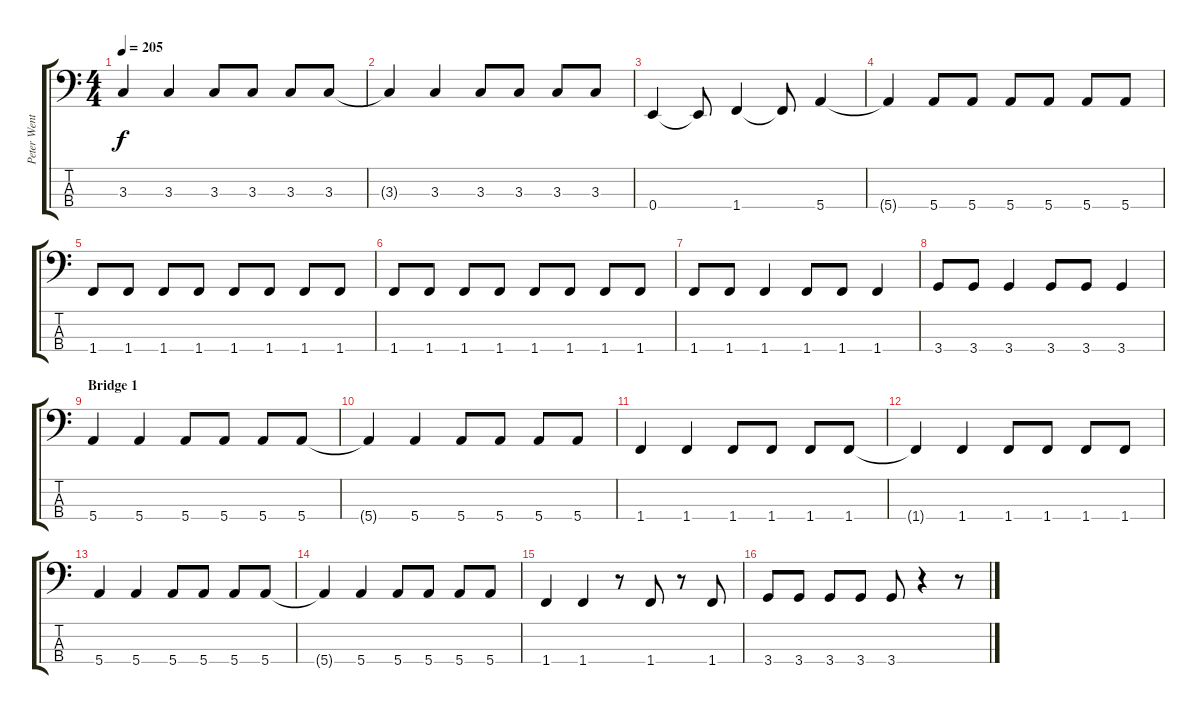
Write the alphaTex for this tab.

\track ("Peter Wentz (Bass)" "Peter Went") {instrument electricbasspick}
\staff {score tabs}
\tuning (G2 D2 A1 E1) {hide}
\ts (4 4)
\tempo 205
\clef f4
\ks c
3.3.4{dy f} 3.3.4 3.3.8 3.3.8 3.3.8 3.3.8 |
3.3{t}.4 3.3.4 3.3.8 3.3.8 3.3.8 3.3.8 |
0.4.4 0.4{t}.8 1.4.4 1.4{t}.8 5.4.4 |
5.4{t}.4 5.4.8 5.4.8 5.4.8 5.4.8 5.4.8 5.4.8 |
1.4.8 1.4.8 1.4.8 1.4.8 1.4.8 1.4.8 1.4.8 1.4.8 |
1.4.8 1.4.8 1.4.8 1.4.8 1.4.8 1.4.8 1.4.8 1.4.8 |
1.4.8 1.4.8 1.4.4 1.4.8 1.4.8 1.4.4 |
3.4.8 3.4.8 3.4.4 3.4.8 3.4.8 3.4.4 |
\section ("" "Bridge 1")
5.4.4 5.4.4 5.4.8 5.4.8 5.4.8 5.4.8 |
5.4{t}.4 5.4.4 5.4.8 5.4.8 5.4.8 5.4.8 |
1.4.4 1.4.4 1.4.8 1.4.8 1.4.8 1.4.8 |
1.4{t}.4 1.4.4 1.4.8 1.4.8 1.4.8 1.4.8 |
5.4.4 5.4.4 5.4.8 5.4.8 5.4.8 5.4.8 |
5.4{t}.4 5.4.4 5.4.8 5.4.8 5.4.8 5.4.8 |
1.4.4 1.4.4 r.8 1.4.8 r.8 1.4.8 |
3.4.8 3.4.8 3.4.8 3.4.8 3.4.8 r.4 r.8
